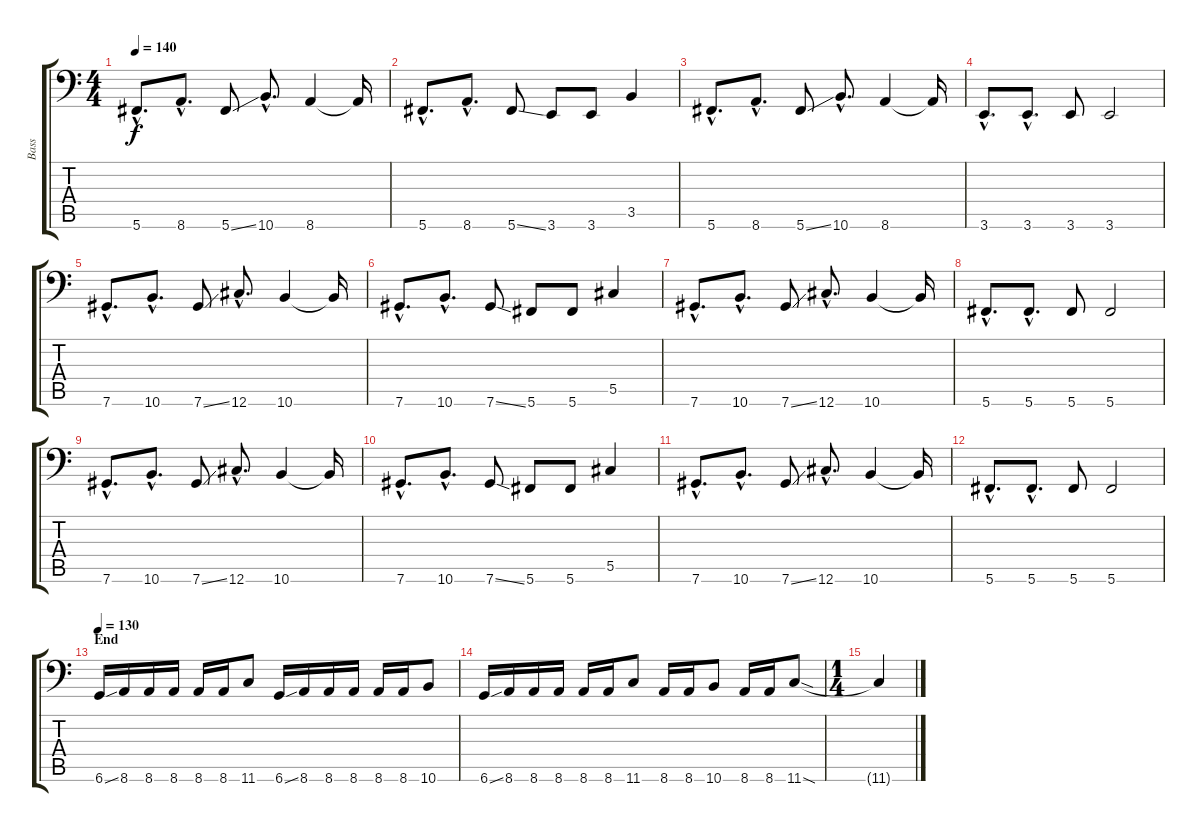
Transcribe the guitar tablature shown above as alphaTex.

\track ("Bass" "Bass") {instrument distortionguitar}
\staff {score tabs}
\tuning (Eb3 Bb2 Gb2 Db2 Ab1 Db1) {hide}
\ts (4 4)
\tempo 140
\clef f4
\ks c
5.6{hac}.8{d dy f} 8.6{hac}.8{d} 5.6{ss}.8 10.6{hac}.8{d} 8.6.4 8.6{t}.16 |
5.6{hac}.8{d} 8.6{hac}.8{d} 5.6{ss}.8 3.6.8 3.6.8 3.5.4 |
5.6{hac}.8{d} 8.6{hac}.8{d} 5.6{ss}.8 10.6{hac}.8{d} 8.6.4 8.6{t}.16 |
3.6{hac}.8{d} 3.6{hac}.8{d} 3.6.8 3.6.2 |
7.6{hac}.8{d} 10.6{hac}.8{d} 7.6{ss}.8 12.6{hac}.8{d} 10.6.4 10.6{t}.16 |
7.6{hac}.8{d} 10.6{hac}.8{d} 7.6{ss}.8 5.6.8 5.6.8 5.5.4 |
7.6{hac}.8{d} 10.6{hac}.8{d} 7.6{ss}.8 12.6{hac}.8{d} 10.6.4 10.6{t}.16 |
5.6{hac}.8{d} 5.6{hac}.8{d} 5.6.8 5.6.2 |
7.6{hac}.8{d} 10.6{hac}.8{d} 7.6{ss}.8 12.6{hac}.8{d} 10.6.4 10.6{t}.16 |
7.6{hac}.8{d} 10.6{hac}.8{d} 7.6{ss}.8 5.6.8 5.6.8 5.5.4 |
7.6{hac}.8{d} 10.6{hac}.8{d} 7.6{ss}.8 12.6{hac}.8{d} 10.6.4 10.6{t}.16 |
5.6{hac}.8{d} 5.6{hac}.8{d} 5.6.8 5.6.2 |
\section ("" "End")
\tempo 130
6.6{ss}.16 8.6.16 8.6.16 8.6.16 8.6.16 8.6.16 11.6.8 6.6{ss}.16 8.6.16 8.6.16 8.6.16 8.6.16 8.6.16 10.6.8 |
6.6{ss}.16 8.6.16 8.6.16 8.6.16 8.6.16 8.6.16 11.6.8 8.6.16 8.6.16 10.6.8 8.6.16 8.6.16 11.6{sod}.8 |
\ts (1 4)
11.6{t}.4
